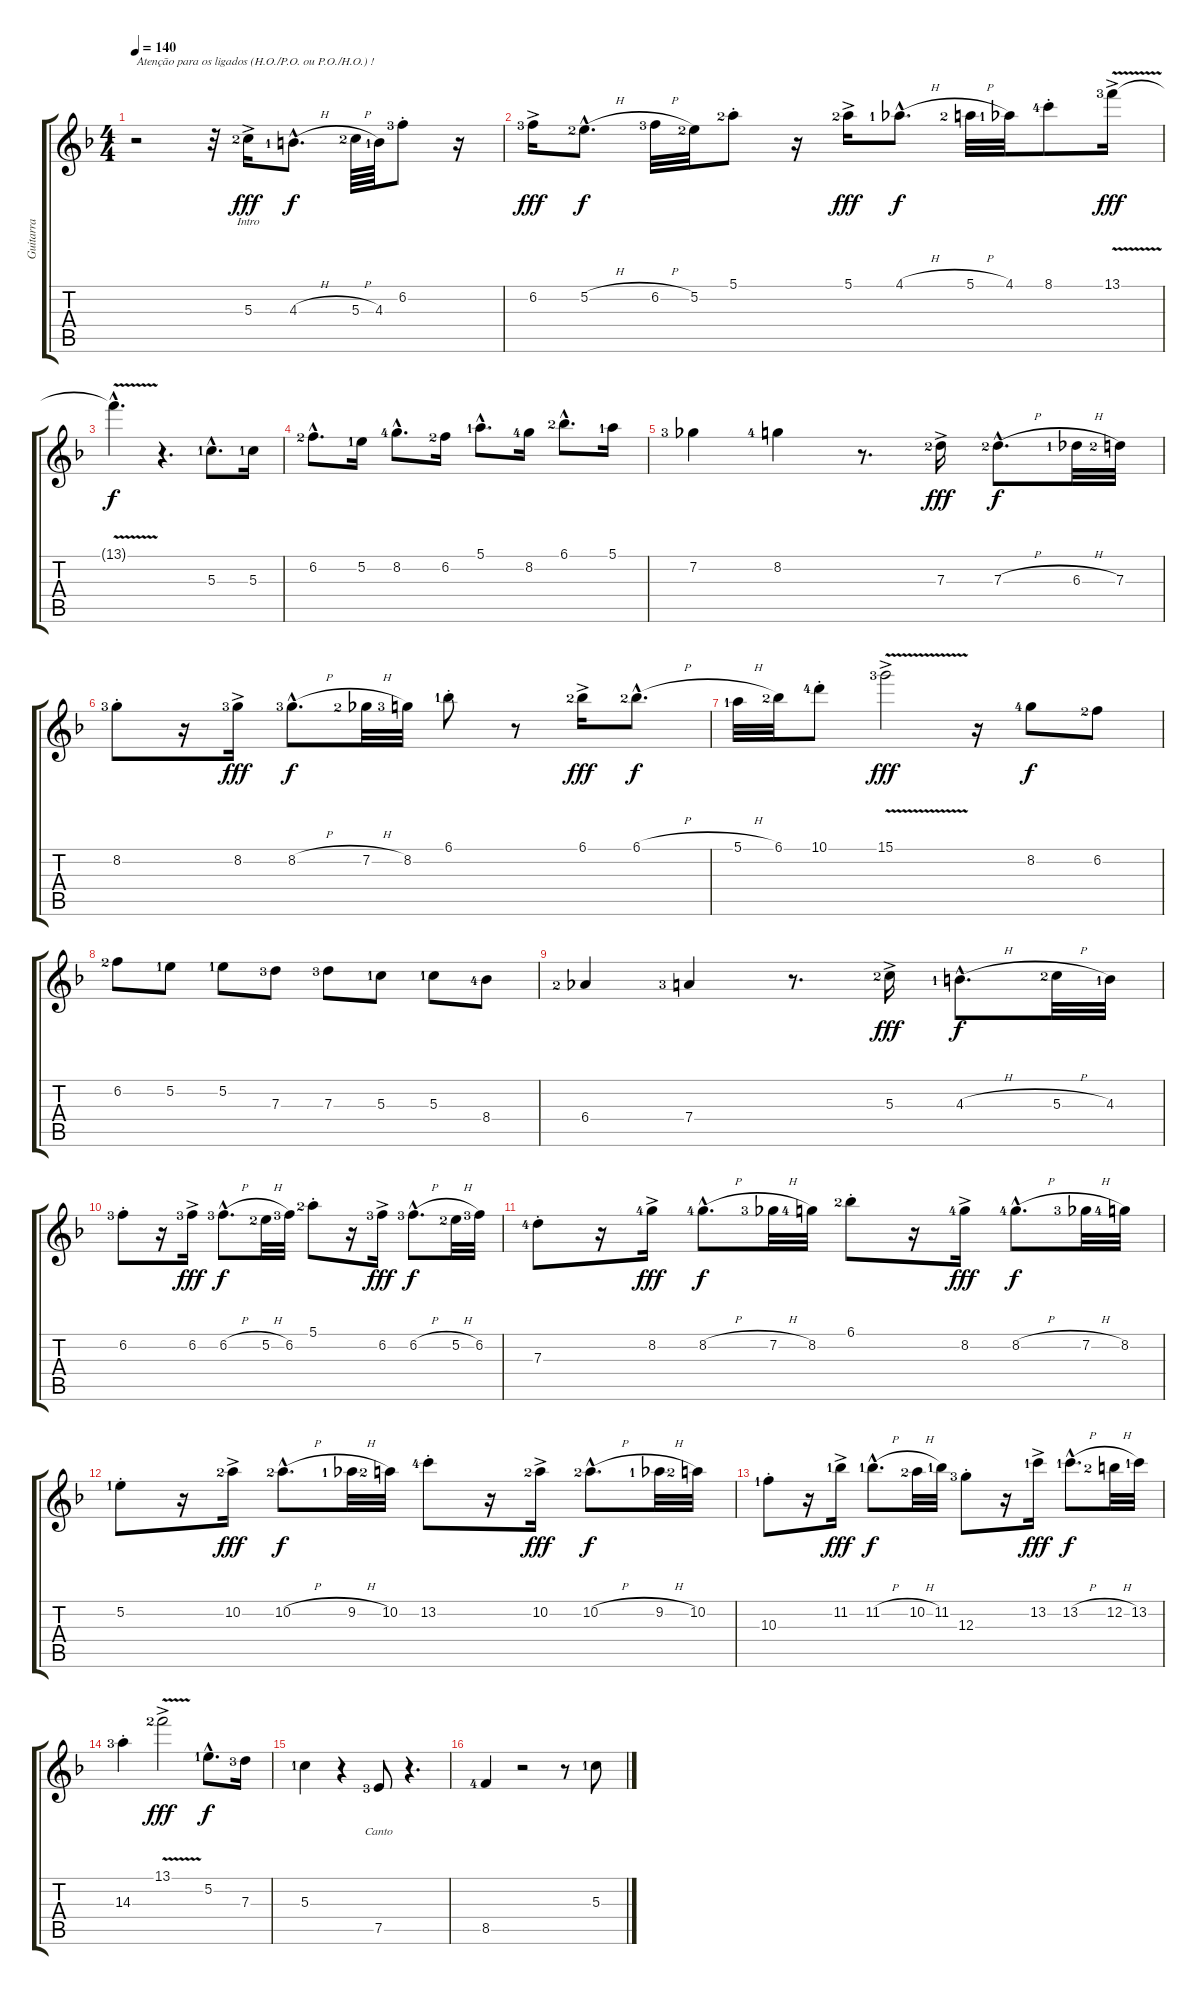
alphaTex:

\track ("Guitarra" "Guitarra") {instrument overdrivenguitar}
\staff {score tabs}
\tuning (E4 B3 G3 D3 A2 E2) {hide}
\ts (4 4)
\tempo 140
\clef g2
\ks f
r.2{txt "Atenção para os ligados (H.O./P.O. ou P.O./H.O.) !" dy fff volume 16 balance 12 instrument overdrivenguitar} r.32 5.3{ac lf 3}.16{lyrics (0 "Intro") lyrics (1 "") lyrics (2 "") lyrics (3 "") lyrics (4 "")} 4.3{h hac lf 2}.8{d lyrics (0 "") lyrics (1 "") lyrics (2 "") lyrics (3 "") lyrics (4 "") dy f} 5.3{h lf 3}.64{lyrics (0 "") lyrics (1 "") lyrics (2 "") lyrics (3 "") lyrics (4 "")} 4.3{lf 2}.64{lyrics (0 "") lyrics (1 "") lyrics (2 "") lyrics (3 "") lyrics (4 "")} 6.2{st lf 4}.8{lyrics (0 "") lyrics (1 "") lyrics (2 "") lyrics (3 "") lyrics (4 "")} r.16 |
6.2{ac lf 4}.16{lyrics (0 "") lyrics (1 "") lyrics (2 "") lyrics (3 "") lyrics (4 "") dy fff} 5.2{h hac lf 3}.8{d lyrics (0 "") lyrics (1 "") lyrics (2 "") lyrics (3 "") lyrics (4 "") dy f} 6.2{h lf 4}.32{lyrics (0 "") lyrics (1 "") lyrics (2 "") lyrics (3 "") lyrics (4 "")} 5.2{lf 3}.32{lyrics (0 "") lyrics (1 "") lyrics (2 "") lyrics (3 "") lyrics (4 "")} 5.1{st lf 3}.8{lyrics (0 "") lyrics (1 "") lyrics (2 "") lyrics (3 "") lyrics (4 "")} r.16 5.1{ac lf 3}.16{lyrics (0 "") lyrics (1 "") lyrics (2 "") lyrics (3 "") lyrics (4 "") dy fff} 4.1{h hac lf 2}.8{d lyrics (0 "") lyrics (1 "") lyrics (2 "") lyrics (3 "") lyrics (4 "") dy f} 5.1{h lf 3}.32{lyrics (0 "") lyrics (1 "") lyrics (2 "") lyrics (3 "") lyrics (4 "")} 4.1{lf 2}.32{lyrics (0 "") lyrics (1 "") lyrics (2 "") lyrics (3 "") lyrics (4 "")} 8.1{st lf 5}.8{lyrics (0 "") lyrics (1 "") lyrics (2 "") lyrics (3 "") lyrics (4 "")} 13.1{v ac lf 4}.16{lyrics (0 "") lyrics (1 "") lyrics (2 "") lyrics (3 "") lyrics (4 "") dy fff} |
13.1{hac t}.4{d lyrics (0 "") lyrics (1 "") lyrics (2 "") lyrics (3 "") lyrics (4 "") dy f} r.4{d} 5.3{hac lf 2}.8{d lyrics (0 "") lyrics (1 "") lyrics (2 "") lyrics (3 "") lyrics (4 "")} 5.3{lf 2}.16{lyrics (0 "") lyrics (1 "") lyrics (2 "") lyrics (3 "") lyrics (4 "")} |
6.2{hac lf 3}.8{d lyrics (0 "") lyrics (1 "") lyrics (2 "") lyrics (3 "") lyrics (4 "")} 5.2{lf 2}.16{lyrics (0 "") lyrics (1 "") lyrics (2 "") lyrics (3 "") lyrics (4 "")} 8.2{hac lf 5}.8{d lyrics (0 "") lyrics (1 "") lyrics (2 "") lyrics (3 "") lyrics (4 "")} 6.2{lf 3}.16{lyrics (0 "") lyrics (1 "") lyrics (2 "") lyrics (3 "") lyrics (4 "")} 5.1{hac lf 2}.8{d lyrics (0 "") lyrics (1 "") lyrics (2 "") lyrics (3 "") lyrics (4 "")} 8.2{lf 5}.16{lyrics (0 "") lyrics (1 "") lyrics (2 "") lyrics (3 "") lyrics (4 "")} 6.1{hac lf 3}.8{d lyrics (0 "") lyrics (1 "") lyrics (2 "") lyrics (3 "") lyrics (4 "")} 5.1{lf 2}.16{lyrics (0 "") lyrics (1 "") lyrics (2 "") lyrics (3 "") lyrics (4 "")} |
7.2{lf 4}.4{lyrics (0 "") lyrics (1 "") lyrics (2 "") lyrics (3 "") lyrics (4 "")} 8.2{lf 5}.4{lyrics (0 "") lyrics (1 "") lyrics (2 "") lyrics (3 "") lyrics (4 "")} r.8{d} 7.3{ac lf 3}.16{lyrics (0 "") lyrics (1 "") lyrics (2 "") lyrics (3 "") lyrics (4 "") dy fff} 7.3{h hac lf 3}.8{d lyrics (0 "") lyrics (1 "") lyrics (2 "") lyrics (3 "") lyrics (4 "") dy f} 6.3{h lf 2}.32{lyrics (0 "") lyrics (1 "") lyrics (2 "") lyrics (3 "") lyrics (4 "")} 7.3{lf 3}.32{lyrics (0 "") lyrics (1 "") lyrics (2 "") lyrics (3 "") lyrics (4 "")} |
8.2{st lf 4}.8{lyrics (0 "") lyrics (1 "") lyrics (2 "") lyrics (3 "") lyrics (4 "")} r.16 8.2{ac lf 4}.16{lyrics (0 "") lyrics (1 "") lyrics (2 "") lyrics (3 "") lyrics (4 "") dy fff} 8.2{h hac lf 4}.8{d lyrics (0 "") lyrics (1 "") lyrics (2 "") lyrics (3 "") lyrics (4 "") dy f} 7.2{h lf 3}.32{lyrics (0 "") lyrics (1 "") lyrics (2 "") lyrics (3 "") lyrics (4 "")} 8.2{lf 4}.32{lyrics (0 "") lyrics (1 "") lyrics (2 "") lyrics (3 "") lyrics (4 "")} 6.1{st lf 2}.8{lyrics (0 "") lyrics (1 "") lyrics (2 "") lyrics (3 "") lyrics (4 "")} r.8 6.1{ac lf 3}.16{lyrics (0 "") lyrics (1 "") lyrics (2 "") lyrics (3 "") lyrics (4 "") dy fff} 6.1{h hac lf 3}.8{d lyrics (0 "") lyrics (1 "") lyrics (2 "") lyrics (3 "") lyrics (4 "") dy f} |
5.1{h lf 2}.32{lyrics (0 "") lyrics (1 "") lyrics (2 "") lyrics (3 "") lyrics (4 "")} 6.1{lf 3}.32{lyrics (0 "") lyrics (1 "") lyrics (2 "") lyrics (3 "") lyrics (4 "")} 10.1{st lf 5}.8{lyrics (0 "") lyrics (1 "") lyrics (2 "") lyrics (3 "") lyrics (4 "")} 15.1{v ac lf 4}.2{lyrics (0 "") lyrics (1 "") lyrics (2 "") lyrics (3 "") lyrics (4 "") dy fff} r.16 8.2{lf 5}.8{lyrics (0 "") lyrics (1 "") lyrics (2 "") lyrics (3 "") lyrics (4 "") dy f} 6.2{lf 3}.8{lyrics (0 "") lyrics (1 "") lyrics (2 "") lyrics (3 "") lyrics (4 "")} |
6.2{lf 3}.8{lyrics (0 "") lyrics (1 "") lyrics (2 "") lyrics (3 "") lyrics (4 "")} 5.2{lf 2}.8{lyrics (0 "") lyrics (1 "") lyrics (2 "") lyrics (3 "") lyrics (4 "")} 5.2{lf 2}.8{lyrics (0 "") lyrics (1 "") lyrics (2 "") lyrics (3 "") lyrics (4 "")} 7.3{lf 4}.8{lyrics (0 "") lyrics (1 "") lyrics (2 "") lyrics (3 "") lyrics (4 "")} 7.3{lf 4}.8{lyrics (0 "") lyrics (1 "") lyrics (2 "") lyrics (3 "") lyrics (4 "")} 5.3{lf 2}.8{lyrics (0 "") lyrics (1 "") lyrics (2 "") lyrics (3 "") lyrics (4 "")} 5.3{lf 2}.8{lyrics (0 "") lyrics (1 "") lyrics (2 "") lyrics (3 "") lyrics (4 "")} 8.4{lf 5}.8{lyrics (0 "") lyrics (1 "") lyrics (2 "") lyrics (3 "") lyrics (4 "")} |
6.4{lf 3}.4{lyrics (0 "") lyrics (1 "") lyrics (2 "") lyrics (3 "") lyrics (4 "")} 7.4{lf 4}.4{lyrics (0 "") lyrics (1 "") lyrics (2 "") lyrics (3 "") lyrics (4 "")} r.8{d} 5.3{ac lf 3}.16{lyrics (0 "") lyrics (1 "") lyrics (2 "") lyrics (3 "") lyrics (4 "") dy fff} 4.3{h hac lf 2}.8{d lyrics (0 "") lyrics (1 "") lyrics (2 "") lyrics (3 "") lyrics (4 "") dy f} 5.3{h lf 3}.32{lyrics (0 "") lyrics (1 "") lyrics (2 "") lyrics (3 "") lyrics (4 "")} 4.3{lf 2}.32{lyrics (0 "") lyrics (1 "") lyrics (2 "") lyrics (3 "") lyrics (4 "")} |
6.2{st lf 4}.8{lyrics (0 "") lyrics (1 "") lyrics (2 "") lyrics (3 "") lyrics (4 "")} r.16 6.2{ac lf 4}.16{lyrics (0 "") lyrics (1 "") lyrics (2 "") lyrics (3 "") lyrics (4 "") dy fff} 6.2{h hac lf 4}.8{d lyrics (0 "") lyrics (1 "") lyrics (2 "") lyrics (3 "") lyrics (4 "") dy f} 5.2{h lf 3}.32{lyrics (0 "") lyrics (1 "") lyrics (2 "") lyrics (3 "") lyrics (4 "")} 6.2{lf 4}.32{lyrics (0 "") lyrics (1 "") lyrics (2 "") lyrics (3 "") lyrics (4 "")} 5.1{st lf 3}.8{lyrics (0 "") lyrics (1 "") lyrics (2 "") lyrics (3 "") lyrics (4 "")} r.16 6.2{ac lf 4}.16{lyrics (0 "") lyrics (1 "") lyrics (2 "") lyrics (3 "") lyrics (4 "") dy fff} 6.2{h hac lf 4}.8{d lyrics (0 "") lyrics (1 "") lyrics (2 "") lyrics (3 "") lyrics (4 "") dy f} 5.2{h lf 3}.32{lyrics (0 "") lyrics (1 "") lyrics (2 "") lyrics (3 "") lyrics (4 "")} 6.2{lf 4}.32{lyrics (0 "") lyrics (1 "") lyrics (2 "") lyrics (3 "") lyrics (4 "")} |
7.3{st lf 5}.8{lyrics (0 "") lyrics (1 "") lyrics (2 "") lyrics (3 "") lyrics (4 "")} r.16 8.2{ac lf 5}.16{lyrics (0 "") lyrics (1 "") lyrics (2 "") lyrics (3 "") lyrics (4 "") dy fff} 8.2{h hac lf 5}.8{d lyrics (0 "") lyrics (1 "") lyrics (2 "") lyrics (3 "") lyrics (4 "") dy f} 7.2{h lf 4}.32{lyrics (0 "") lyrics (1 "") lyrics (2 "") lyrics (3 "") lyrics (4 "")} 8.2{lf 5}.32{lyrics (0 "") lyrics (1 "") lyrics (2 "") lyrics (3 "") lyrics (4 "")} 6.1{st lf 3}.8{lyrics (0 "") lyrics (1 "") lyrics (2 "") lyrics (3 "") lyrics (4 "")} r.16 8.2{ac lf 5}.16{lyrics (0 "") lyrics (1 "") lyrics (2 "") lyrics (3 "") lyrics (4 "") dy fff} 8.2{h hac lf 5}.8{d lyrics (0 "") lyrics (1 "") lyrics (2 "") lyrics (3 "") lyrics (4 "") dy f} 7.2{h lf 4}.32{lyrics (0 "") lyrics (1 "") lyrics (2 "") lyrics (3 "") lyrics (4 "")} 8.2{lf 5}.32{lyrics (0 "") lyrics (1 "") lyrics (2 "") lyrics (3 "") lyrics (4 "")} |
5.2{st lf 2}.8{lyrics (0 "") lyrics (1 "") lyrics (2 "") lyrics (3 "") lyrics (4 "")} r.16 10.2{ac lf 3}.16{lyrics (0 "") lyrics (1 "") lyrics (2 "") lyrics (3 "") lyrics (4 "") dy fff} 10.2{h hac lf 3}.8{d lyrics (0 "") lyrics (1 "") lyrics (2 "") lyrics (3 "") lyrics (4 "") dy f} 9.2{h lf 2}.32{lyrics (0 "") lyrics (1 "") lyrics (2 "") lyrics (3 "") lyrics (4 "")} 10.2{lf 3}.32{lyrics (0 "") lyrics (1 "") lyrics (2 "") lyrics (3 "") lyrics (4 "")} 13.2{st lf 5}.8{lyrics (0 "") lyrics (1 "") lyrics (2 "") lyrics (3 "") lyrics (4 "")} r.16 10.2{ac lf 3}.16{lyrics (0 "") lyrics (1 "") lyrics (2 "") lyrics (3 "") lyrics (4 "") dy fff} 10.2{h hac lf 3}.8{d lyrics (0 "") lyrics (1 "") lyrics (2 "") lyrics (3 "") lyrics (4 "") dy f} 9.2{h lf 2}.32{lyrics (0 "") lyrics (1 "") lyrics (2 "") lyrics (3 "") lyrics (4 "")} 10.2{lf 3}.32{lyrics (0 "") lyrics (1 "") lyrics (2 "") lyrics (3 "") lyrics (4 "")} |
10.3{st lf 2}.8{lyrics (0 "") lyrics (1 "") lyrics (2 "") lyrics (3 "") lyrics (4 "")} r.16 11.2{ac lf 2}.16{lyrics (0 "") lyrics (1 "") lyrics (2 "") lyrics (3 "") lyrics (4 "") dy fff} 11.2{h hac lf 2}.8{d lyrics (0 "") lyrics (1 "") lyrics (2 "") lyrics (3 "") lyrics (4 "") dy f} 10.2{h lf 3}.32{lyrics (0 "") lyrics (1 "") lyrics (2 "") lyrics (3 "") lyrics (4 "")} 11.2{lf 2}.32{lyrics (0 "") lyrics (1 "") lyrics (2 "") lyrics (3 "") lyrics (4 "")} 12.3{st lf 4}.8{lyrics (0 "") lyrics (1 "") lyrics (2 "") lyrics (3 "") lyrics (4 "")} r.16 13.2{ac lf 2}.16{lyrics (0 "") lyrics (1 "") lyrics (2 "") lyrics (3 "") lyrics (4 "") dy fff} 13.2{h hac lf 2}.8{d lyrics (0 "") lyrics (1 "") lyrics (2 "") lyrics (3 "") lyrics (4 "") dy f} 12.2{h lf 3}.32{lyrics (0 "") lyrics (1 "") lyrics (2 "") lyrics (3 "") lyrics (4 "")} 13.2{lf 2}.32{lyrics (0 "") lyrics (1 "") lyrics (2 "") lyrics (3 "") lyrics (4 "")} |
14.3{st lf 4}.4{lyrics (0 "") lyrics (1 "") lyrics (2 "") lyrics (3 "") lyrics (4 "")} 13.1{v ac lf 3}.2{lyrics (0 "") lyrics (1 "") lyrics (2 "") lyrics (3 "") lyrics (4 "") dy fff} 5.2{hac lf 2}.8{d lyrics (0 "") lyrics (1 "") lyrics (2 "") lyrics (3 "") lyrics (4 "") dy f} 7.3{lf 4}.16{lyrics (0 "") lyrics (1 "") lyrics (2 "") lyrics (3 "") lyrics (4 "")} |
5.3{lf 2}.4{lyrics (0 "") lyrics (1 "") lyrics (2 "") lyrics (3 "") lyrics (4 "")} r.4 7.5{lf 4}.8{lyrics (0 "Canto") lyrics (1 "") lyrics (2 "") lyrics (3 "") lyrics (4 "")} r.4{d} |
8.5{lf 5}.4{lyrics (0 "") lyrics (1 "") lyrics (2 "") lyrics (3 "") lyrics (4 "")} r.2 r.8 5.3{lf 2}.8{lyrics (0 "") lyrics (1 "") lyrics (2 "") lyrics (3 "") lyrics (4 "")}
